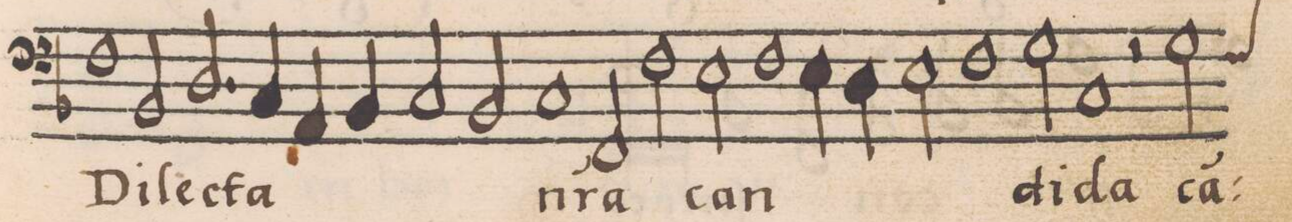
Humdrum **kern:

**kern	**text
*I"BASSVS	*
*clefF4	*
*k[b-]	*
*met(C)	*
*M2/1	*
1F	Di-
2BB-/	-lec-
2.D/	.
=46-	=46-
4C/	-ta
4AA/	.
4BB-/	.
2C/	.
2BB-/	.
=47-	=47-
1C	n(ost)-
2FF/	-ra
2F\	.
=48-	=48-
2E\	can-
1F	.
4E\	.
4D\	.
=49-	=49-
2E\	.
1F	.
2G\	-di-
=50-	=50-
1C	-da
2r	.
*custos:F	*
2G\	ca(n)-
=51-	=51-
*-	*-
